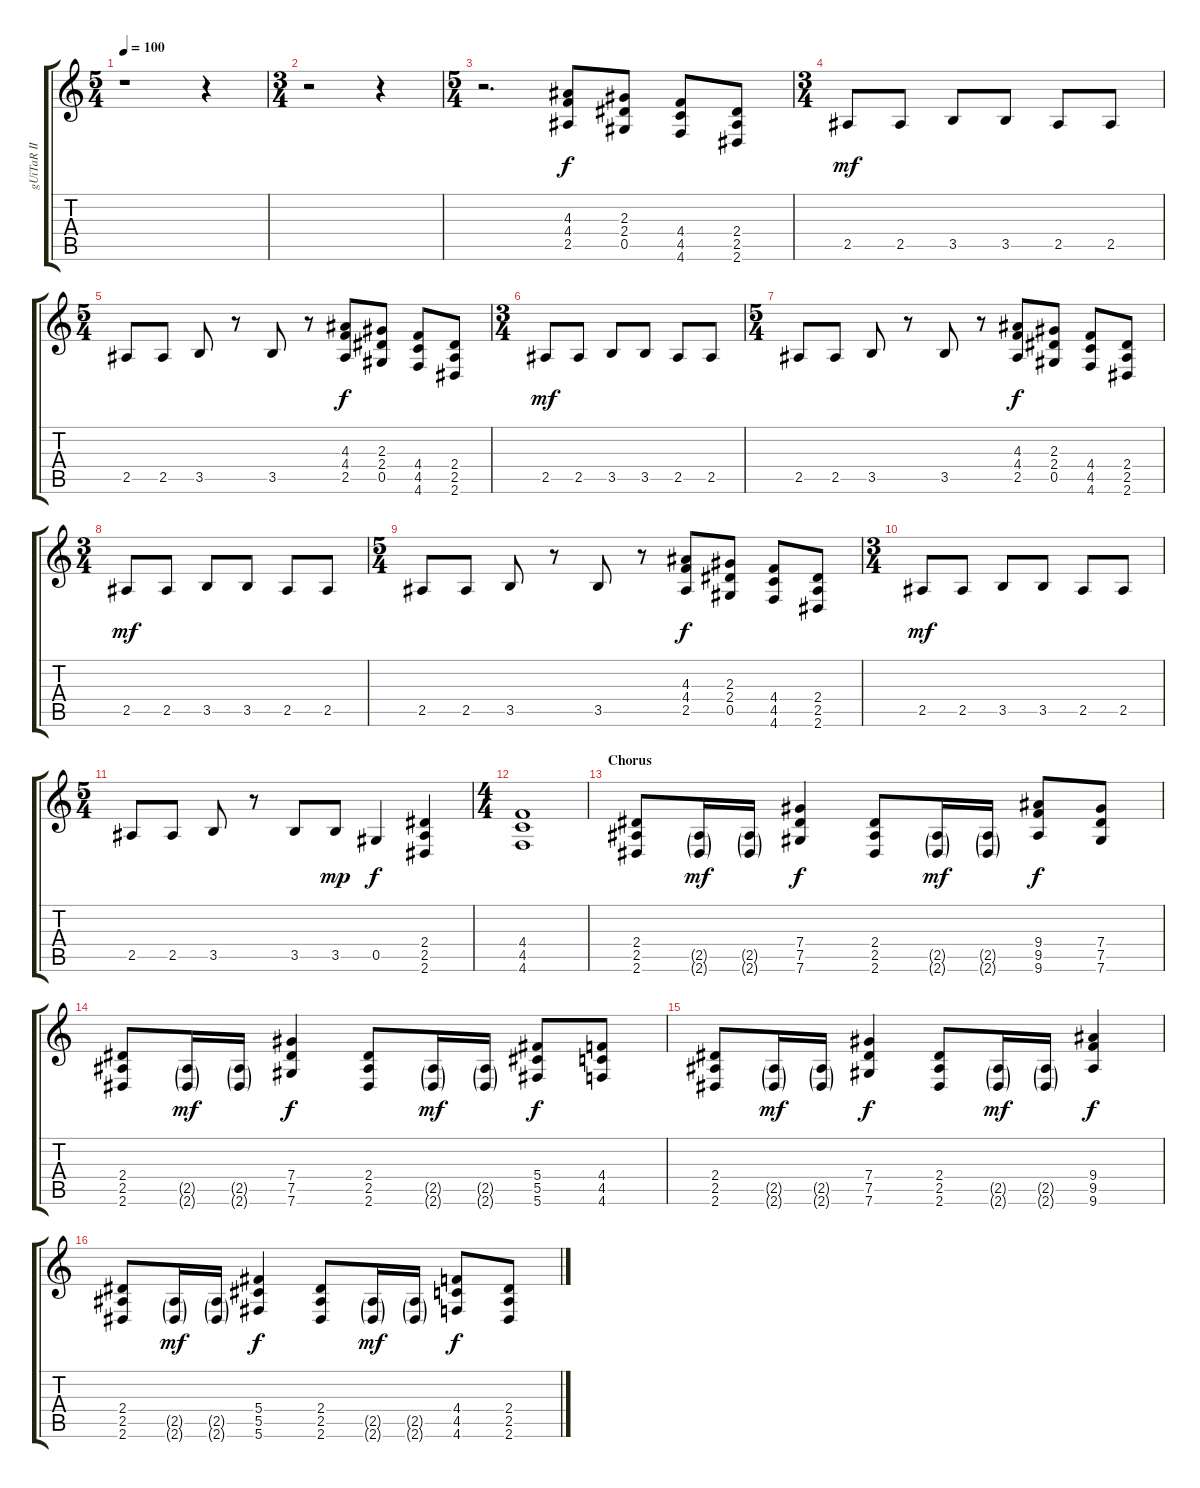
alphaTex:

\track ("gUiTaR II" "gUiTaR II") {instrument overdrivenguitar}
\staff {score tabs}
\tuning (Eb4 Bb3 Gb3 Db3 Ab2 Db2) {hide}
\ts (5 4)
\tempo 100
\clef g2
\ks c
r.1{dy f} r.4 |
\ts (3 4)
r.2 r.4 |
\ts (5 4)
r.2{d} (4.3 4.4 2.5).8 (2.3 2.4 0.5).8 (4.4 4.5 4.6).8 (2.4 2.5 2.6).8 |
\ts (3 4)
2.5.8{dy mf} 2.5.8 3.5.8 3.5.8 2.5.8 2.5.8 |
\ts (5 4)
2.5.8 2.5.8 3.5.8 r.8 3.5.8 r.8 (4.3 4.4 2.5).8{dy f} (2.3 2.4 0.5).8 (4.4 4.5 4.6).8 (2.4 2.5 2.6).8 |
\ts (3 4)
2.5.8{dy mf} 2.5.8 3.5.8 3.5.8 2.5.8 2.5.8 |
\ts (5 4)
2.5.8 2.5.8 3.5.8 r.8 3.5.8 r.8 (4.3 4.4 2.5).8{dy f} (2.3 2.4 0.5).8 (4.4 4.5 4.6).8 (2.4 2.5 2.6).8 |
\ts (3 4)
2.5.8{dy mf} 2.5.8 3.5.8 3.5.8 2.5.8 2.5.8 |
\ts (5 4)
2.5.8 2.5.8 3.5.8 r.8 3.5.8 r.8 (4.3 4.4 2.5).8{dy f} (2.3 2.4 0.5).8 (4.4 4.5 4.6).8 (2.4 2.5 2.6).8 |
\ts (3 4)
2.5.8{dy mf} 2.5.8 3.5.8 3.5.8 2.5.8 2.5.8 |
\ts (5 4)
2.5.8 2.5.8 3.5.8 r.8 3.5.8 3.5.8{dy mp} 0.5.4{dy f} (2.4 2.5 2.6).4 |
\ts (4 4)
(4.4 4.5 4.6).1 |
\section ("" "Chorus")
(2.4 2.5 2.6).8 (2.5{g} 2.6{g}).16{dy mf} (2.5{g} 2.6{g}).16 (7.4 7.5 7.6).4{dy f} (2.4 2.5 2.6).8 (2.5{g} 2.6{g}).16{dy mf} (2.5{g} 2.6{g}).16 (9.4 9.5 9.6).8{dy f} (7.4 7.5 7.6).8 |
(2.4 2.5 2.6).8 (2.5{g} 2.6{g}).16{dy mf} (2.5{g} 2.6{g}).16 (7.4 7.5 7.6).4{dy f} (2.4 2.5 2.6).8 (2.5{g} 2.6{g}).16{dy mf} (2.5{g} 2.6{g}).16 (5.4 5.5 5.6).8{dy f} (4.4 4.5 4.6).8 |
(2.4 2.5 2.6).8 (2.5{g} 2.6{g}).16{dy mf} (2.5{g} 2.6{g}).16 (7.4 7.5 7.6).4{dy f} (2.4 2.5 2.6).8 (2.5{g} 2.6{g}).16{dy mf} (2.5{g} 2.6{g}).16 (9.4 9.5 9.6).4{dy f} |
(2.4 2.5 2.6).8 (2.5{g} 2.6{g}).16{dy mf} (2.5{g} 2.6{g}).16 (5.4 5.5 5.6).4{dy f} (2.4 2.5 2.6).8 (2.5{g} 2.6{g}).16{dy mf} (2.5{g} 2.6{g}).16 (4.4 4.5 4.6).8{dy f} (2.4 2.5 2.6).8
